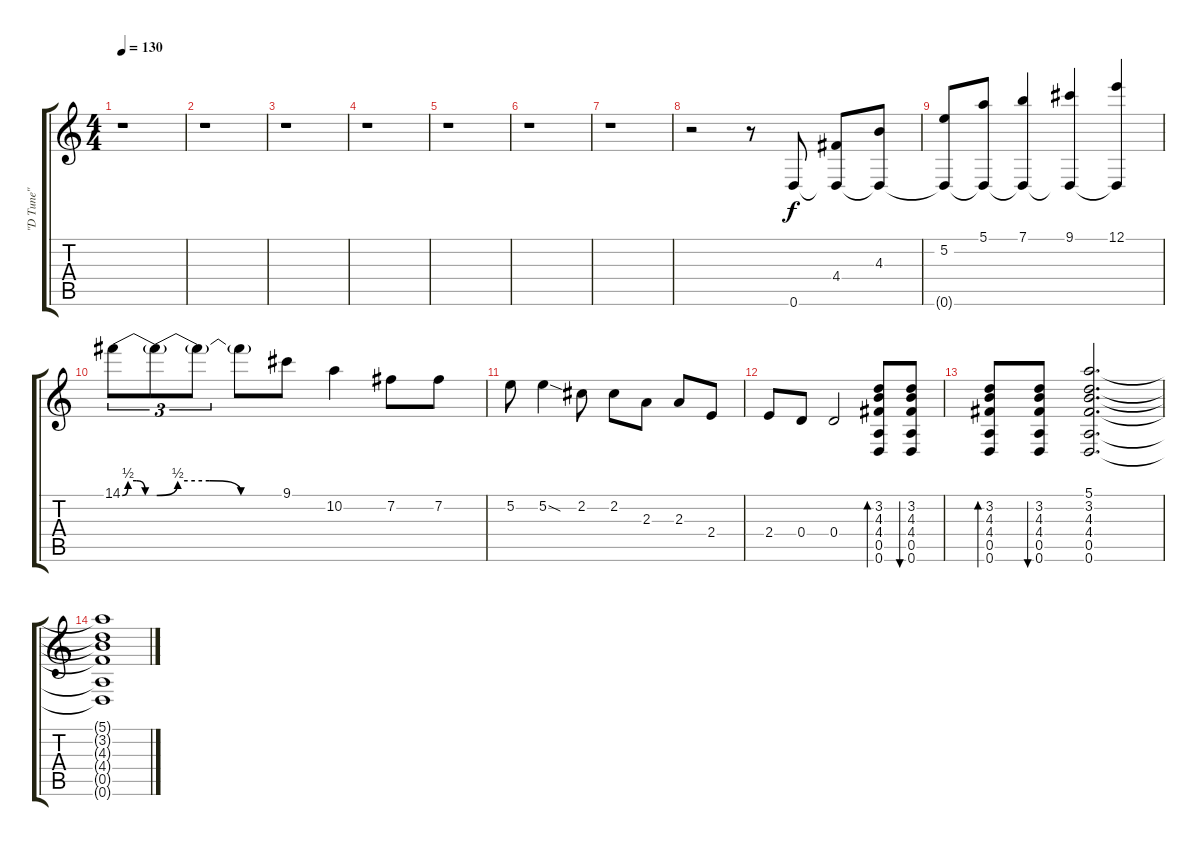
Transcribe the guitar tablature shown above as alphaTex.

\track ("\"D Tune\"" "\"D Tune\"") {instrument acousticguitarnylon}
\staff {score tabs}
\tuning (E4 B3 G3 D3 A2 D2) {hide}
\ts (4 4)
\tempo 130
\clef g2
\ks c
r.1{dy f} |
r.1 |
r.1 |
r.1 |
r.1 |
r.1 |
r.1 |
r.2 r.8 0.6.8 (4.4 0.6{t}).8 (4.3 0.6{t}).8 |
(5.2 0.6{t}).8 (5.1 0.6{t}).8 (7.1 0.6{t}).4 (9.1 0.6{t}).4 (12.1 0.6{t}).4 |
14.1{be (custom 0 0 10 2 25 2 40 0 60 0)}.8{tu (3 2)} 14.1{be (custom 0 0 10 2 25 2 40 0 60 0) t}.8{tu (3 2)} 14.1{t}.8{tu (3 2)} 14.1{t}.8 9.1.8 10.2.4 7.2.8 7.2.8 |
5.2.8 5.2{sod}.4 2.2.8 2.2.8 2.3.8 2.3.8 2.4.8 |
2.4.8 0.4.8 0.4.2 (3.2 4.3 4.4 0.5 0.6).8{bd 30} (3.2 4.3 4.4 0.5 0.6).8{bu 30} |
(3.2 4.3 4.4 0.5 0.6).8{bd 30} (3.2 4.3 4.4 0.5 0.6).8{bu 30} (5.1 3.2 4.3 4.4 0.5 0.6).2{d} |
(5.1{t} 3.2{t} 4.3{t} 4.4{t} 0.5{t} 0.6{t}).1
